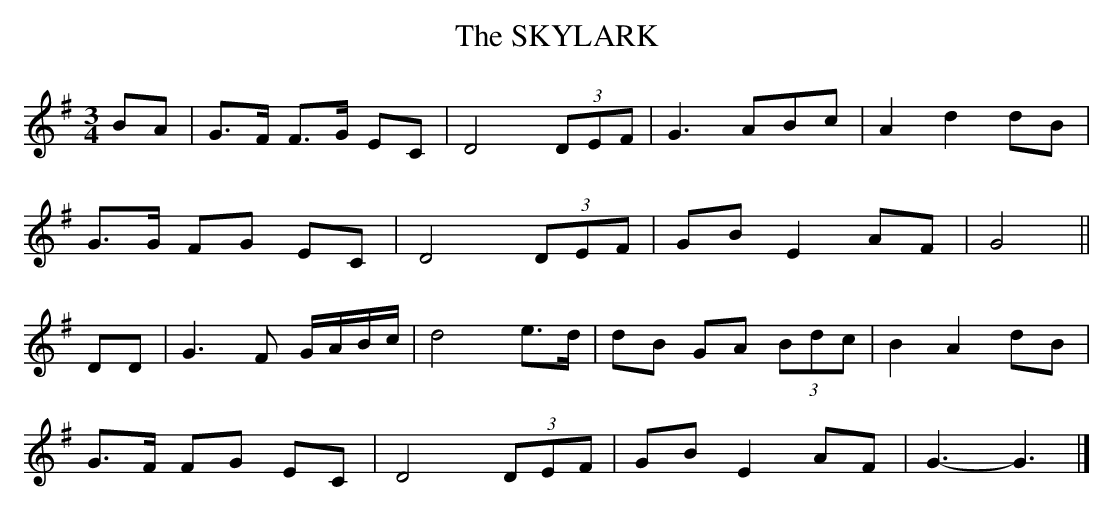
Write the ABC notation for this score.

X:1
T:SKYLARK, The
Y:"tenderly"
known as "Lark in the Clear Air".
M:3/4
L:1/8
K:G
BA|G>F F>G EC|D4 (3DEF|G3 ABc|A2 d2 dB|
G>G FG EC|D4 (3DEF|GB E2 AF|G4||
DD|G3F G/A/B/c/|d4 e>d|dB GA (3Bdc|B2 A2 dB|
G>F FG EC|D4 (3DEF|GB E2 AF|G3-G3|]
